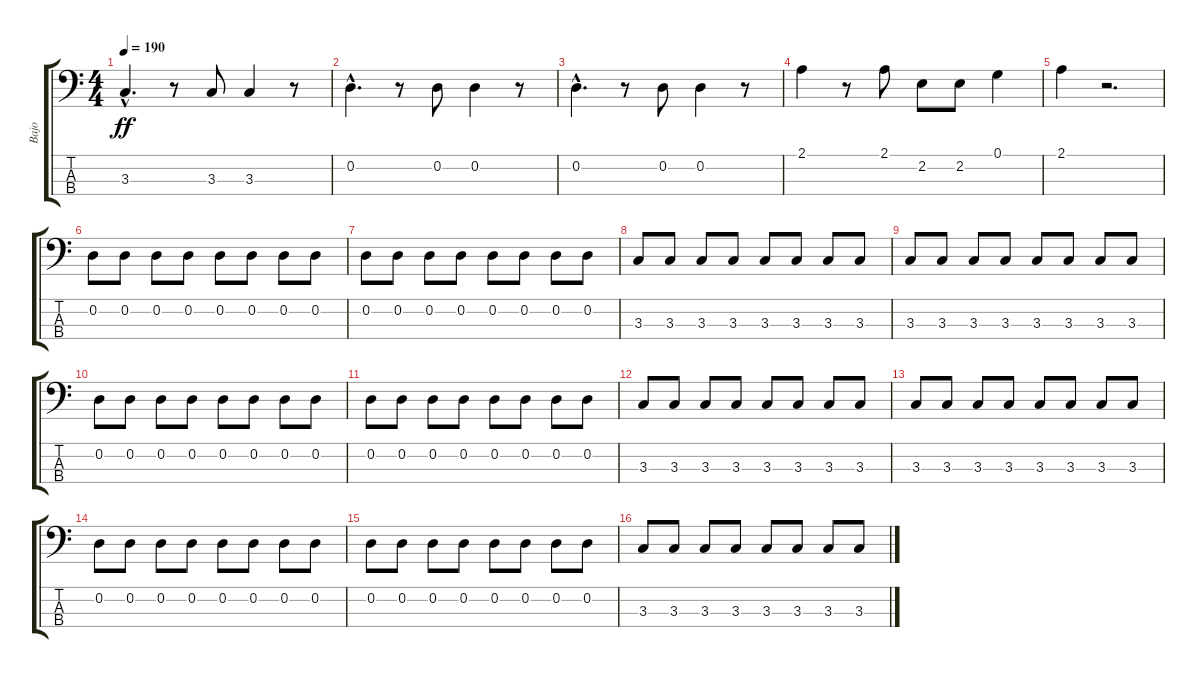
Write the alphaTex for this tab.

\track ("Bajo" "Bajo") {instrument electricbasspick}
\staff {score tabs}
\tuning (G2 D2 A1 E1) {hide}
\ts (4 4)
\tempo 190
\clef f4
\ks c
3.3{hac}.4{d dy ff} r.8 3.3.8 3.3.4 r.8 |
0.2{hac}.4{d} r.8 0.2.8 0.2.4 r.8 |
0.2{hac}.4{d} r.8 0.2.8 0.2.4 r.8 |
2.1.4 r.8 2.1.8 2.2.8 2.2.8 0.1.4 |
2.1.4 r.2{d} |
0.2.8 0.2.8 0.2.8 0.2.8 0.2.8 0.2.8 0.2.8 0.2.8 |
0.2.8 0.2.8 0.2.8 0.2.8 0.2.8 0.2.8 0.2.8 0.2.8 |
3.3.8 3.3.8 3.3.8 3.3.8 3.3.8 3.3.8 3.3.8 3.3.8 |
3.3.8 3.3.8 3.3.8 3.3.8 3.3.8 3.3.8 3.3.8 3.3.8 |
0.2.8 0.2.8 0.2.8 0.2.8 0.2.8 0.2.8 0.2.8 0.2.8 |
0.2.8 0.2.8 0.2.8 0.2.8 0.2.8 0.2.8 0.2.8 0.2.8 |
3.3.8 3.3.8 3.3.8 3.3.8 3.3.8 3.3.8 3.3.8 3.3.8 |
3.3.8 3.3.8 3.3.8 3.3.8 3.3.8 3.3.8 3.3.8 3.3.8 |
0.2.8 0.2.8 0.2.8 0.2.8 0.2.8 0.2.8 0.2.8 0.2.8 |
0.2.8 0.2.8 0.2.8 0.2.8 0.2.8 0.2.8 0.2.8 0.2.8 |
3.3.8 3.3.8 3.3.8 3.3.8 3.3.8 3.3.8 3.3.8 3.3.8
